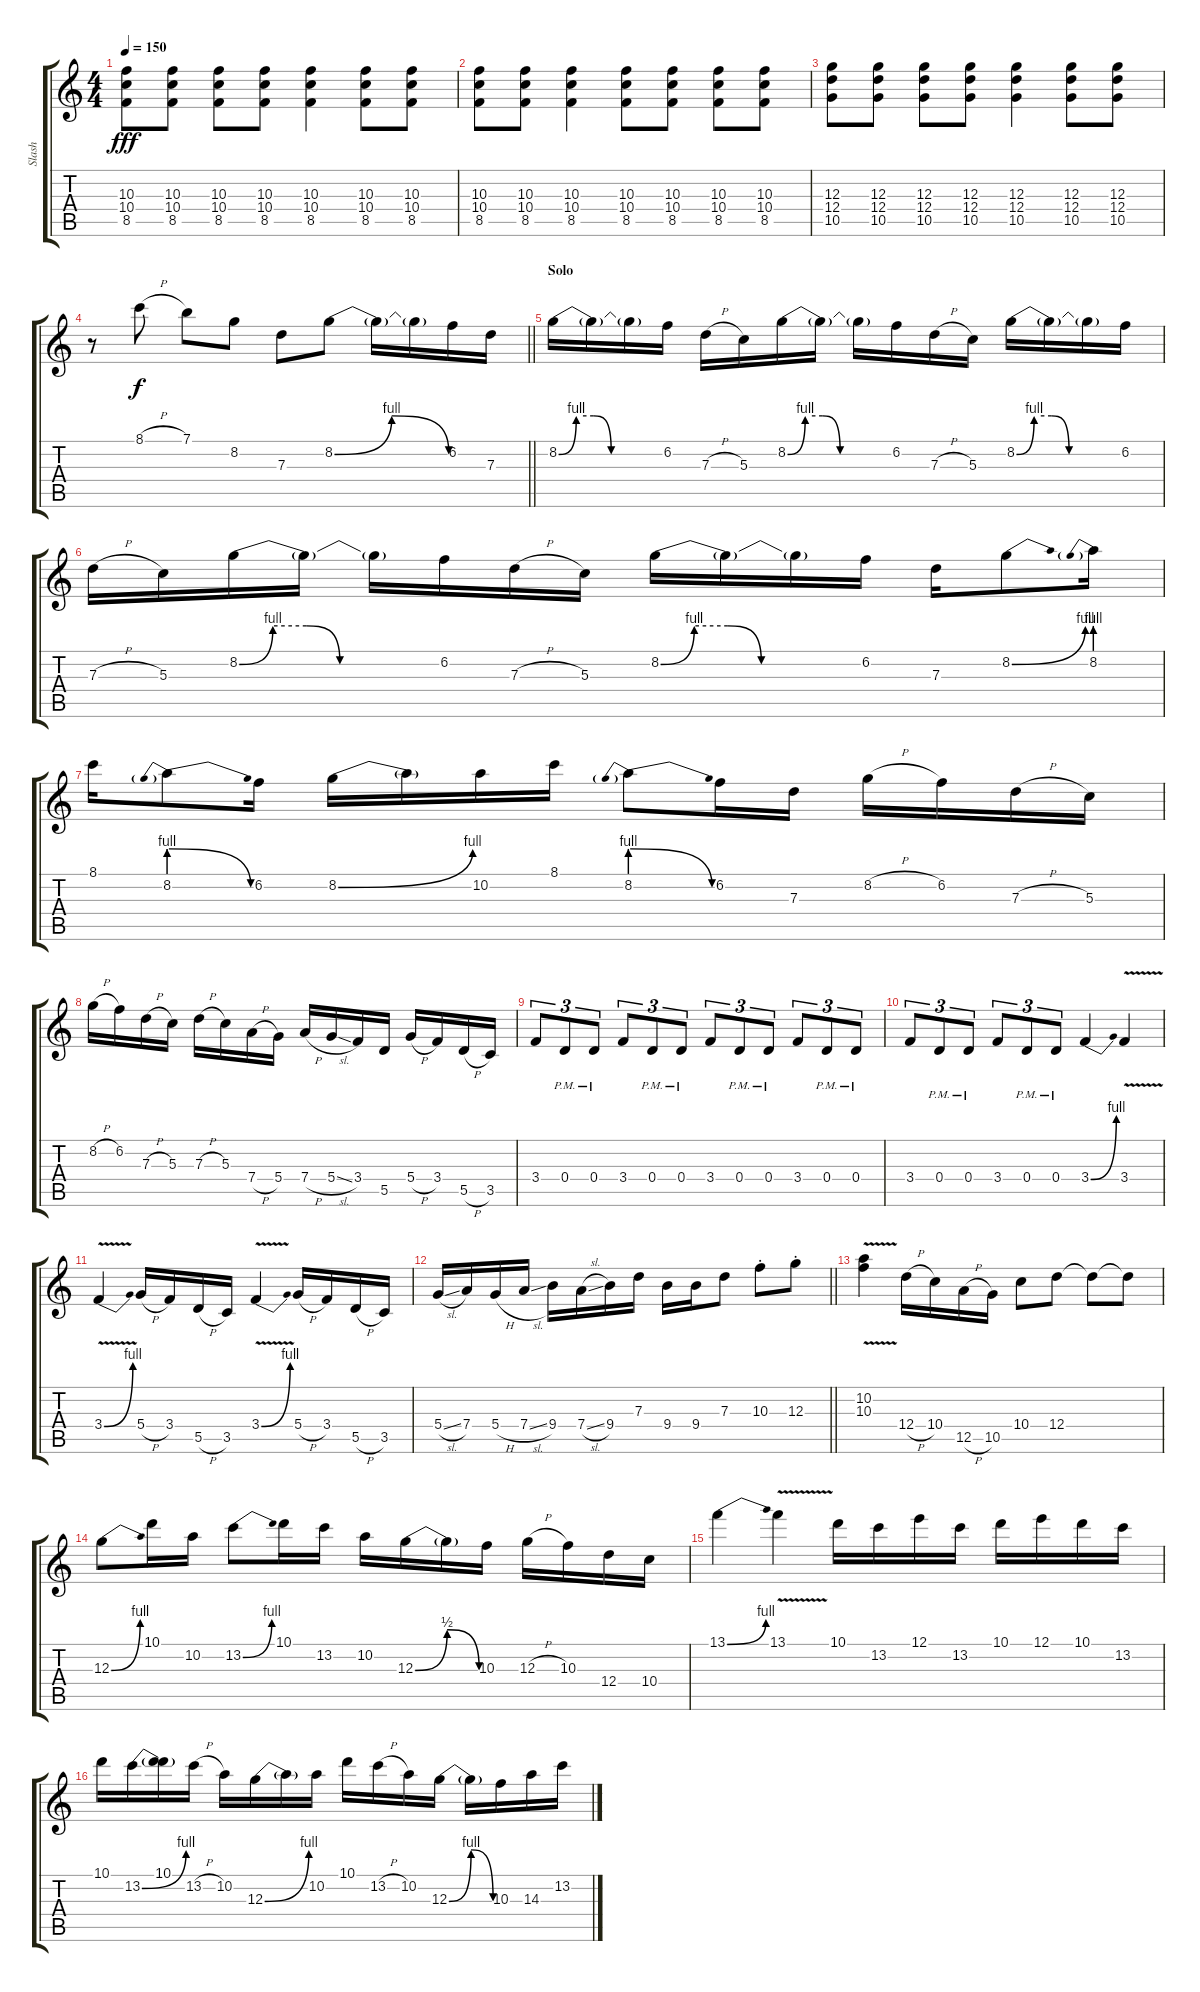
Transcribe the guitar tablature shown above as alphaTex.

\track ("Slash" "Slash") {instrument distortionguitar}
\staff {score tabs}
\tuning (E4 B3 G3 D3 A2 D2) {hide}
\ts (4 4)
\tempo 150
\clef g2
\ks c
(10.3 10.4 8.5).8{dy fff} (10.3 10.4 8.5).8 (10.3 10.4 8.5).8 (10.3 10.4 8.5).8 (10.3 10.4 8.5).4 (10.3 10.4 8.5).8 (10.3 10.4 8.5).8 |
(10.3 10.4 8.5).8 (10.3 10.4 8.5).8 (10.3 10.4 8.5).4 (10.3 10.4 8.5).8 (10.3 10.4 8.5).8 (10.3 10.4 8.5).8 (10.3 10.4 8.5).8 |
(12.3 12.4 10.5).8 (12.3 12.4 10.5).8 (12.3 12.4 10.5).8 (12.3 12.4 10.5).8 (12.3 12.4 10.5).4 (12.3 12.4 10.5).8 (12.3 12.4 10.5).8 |
\barLineRight lightlight
r.8{volume 16 instrument overdrivenguitar} 8.1{h}.8{dy f} 7.1.8 8.2.8 7.3.8 8.2{be (bendrelease 0 0 25 4 35 4 60 0)}.8 8.2{t}.16 8.2{t}.16 6.2.16 7.3.16 |
\section ("" "Solo")
8.2{be (custom 0 0 10 4 20 4 30 0 60 0)}.16 8.2{t}.16 8.2{t}.16 6.2.16 7.3{h}.16 5.3.16 8.2{be (custom 0 0 10 4 20 4 30 0 60 0)}.16 8.2{t}.16 8.2{t}.16 6.2.16 7.3{h}.16 5.3.16 8.2{be (custom 0 0 10 4 20 4 30 0 60 0)}.16 8.2{t}.16 8.2{t}.16 6.2.16 |
7.3{h}.16 5.3.16 8.2{be (custom 0 0 10 4 20 4 30 0 60 0)}.16 8.2{t}.16 8.2{t}.16 6.2.16 7.3{h}.16 5.3.16 8.2{be (custom 0 0 10 4 20 4 30 0 60 0)}.16 8.2{t}.16 8.2{t}.16 6.2.16 7.3.16 8.2{be (bend 0 0 60 4)}.8 8.2{be (prebend 0 4 60 4)}.16 |
8.1.16 8.2{be (prebendrelease 0 4 60 0)}.8 6.2.16 8.2{be (bend 0 0 60 4)}.16 8.2{t}.16 10.2.16 8.1.16 8.2{be (prebendrelease 0 4 60 0)}.8 6.2.16 7.3.16 8.2{h}.16 6.2.16 7.3{h}.16 5.3.16 |
8.2{h}.16 6.2.16 7.3{h}.16 5.3.16 7.3{h}.16 5.3.16 7.4{h}.16 5.4.16 7.4{h}.16 5.4{sl}.16 3.4.16 5.5.16 5.4{h}.16 3.4.16 5.5{h}.16 3.5.16 |
3.4.8{tu (3 2)} 0.4{pm}.8{tu (3 2)} 0.4{pm}.8{tu (3 2)} 3.4.8{tu (3 2)} 0.4{pm}.8{tu (3 2)} 0.4{pm}.8{tu (3 2)} 3.4.8{tu (3 2)} 0.4{pm}.8{tu (3 2)} 0.4{pm}.8{tu (3 2)} 3.4.8{tu (3 2)} 0.4{pm}.8{tu (3 2)} 0.4{pm}.8{tu (3 2)} |
3.4.8{tu (3 2)} 0.4{pm}.8{tu (3 2)} 0.4{pm}.8{tu (3 2)} 3.4.8{tu (3 2)} 0.4{pm}.8{tu (3 2)} 0.4{pm}.8{tu (3 2)} 3.4{be (bend 0 0 60 4)}.4 3.4{v}.4 |
3.4{be (bend 0 0 60 4) v}.4 5.4{h}.16 3.4.16 5.5{h}.16 3.5.16 3.4{be (bend 0 0 60 4) v}.4 5.4{h}.16 3.4.16 5.5{h}.16 3.5.16 |
\barLineRight lightlight
5.4{sl}.16 7.4.16 5.4{h}.16 7.4{sl}.16 9.4.16 7.4{sl}.16 9.4.16 7.3.16 9.4.16 9.4.16 7.3.8 10.3{st}.8 12.3{st}.8 |
(10.2{v} 10.3{v}).4 12.4{h}.16 10.4.16 12.5{h}.16 10.5.16 10.4.8 12.4.8 12.4{t}.8 12.4{t}.8 |
12.3{be (bend 0 0 60 4)}.8 10.1.16 10.2.16 13.2{be (bend 0 0 60 4)}.8 10.1.16 13.2.16 10.2.16 12.3{be (bendrelease 0 0 15 2 24 2 60 0)}.16 12.3{t}.16 10.3.16 12.3{h}.16 10.3.16 12.4.16 10.4.16 |
13.1{be (bend 0 0 60 4)}.4 13.1{v}.4 10.1.16 13.2.16 12.1.16 13.2.16 10.1.16 12.1.16 10.1.16 13.2.16 |
10.1.16 13.2{be (bend 0 0 60 4)}.16 (10.1 13.2{t}).16 13.2{h}.16 10.2.16 12.3{be (bend 0 0 60 4)}.16 12.3{t}.16 10.2.16 10.1.16 13.2{h}.16 10.2.16 12.3{be (bendrelease 0 0 15 4 30 4 60 0)}.16 12.3{t}.16 10.3.16 14.3.16 13.2.16
